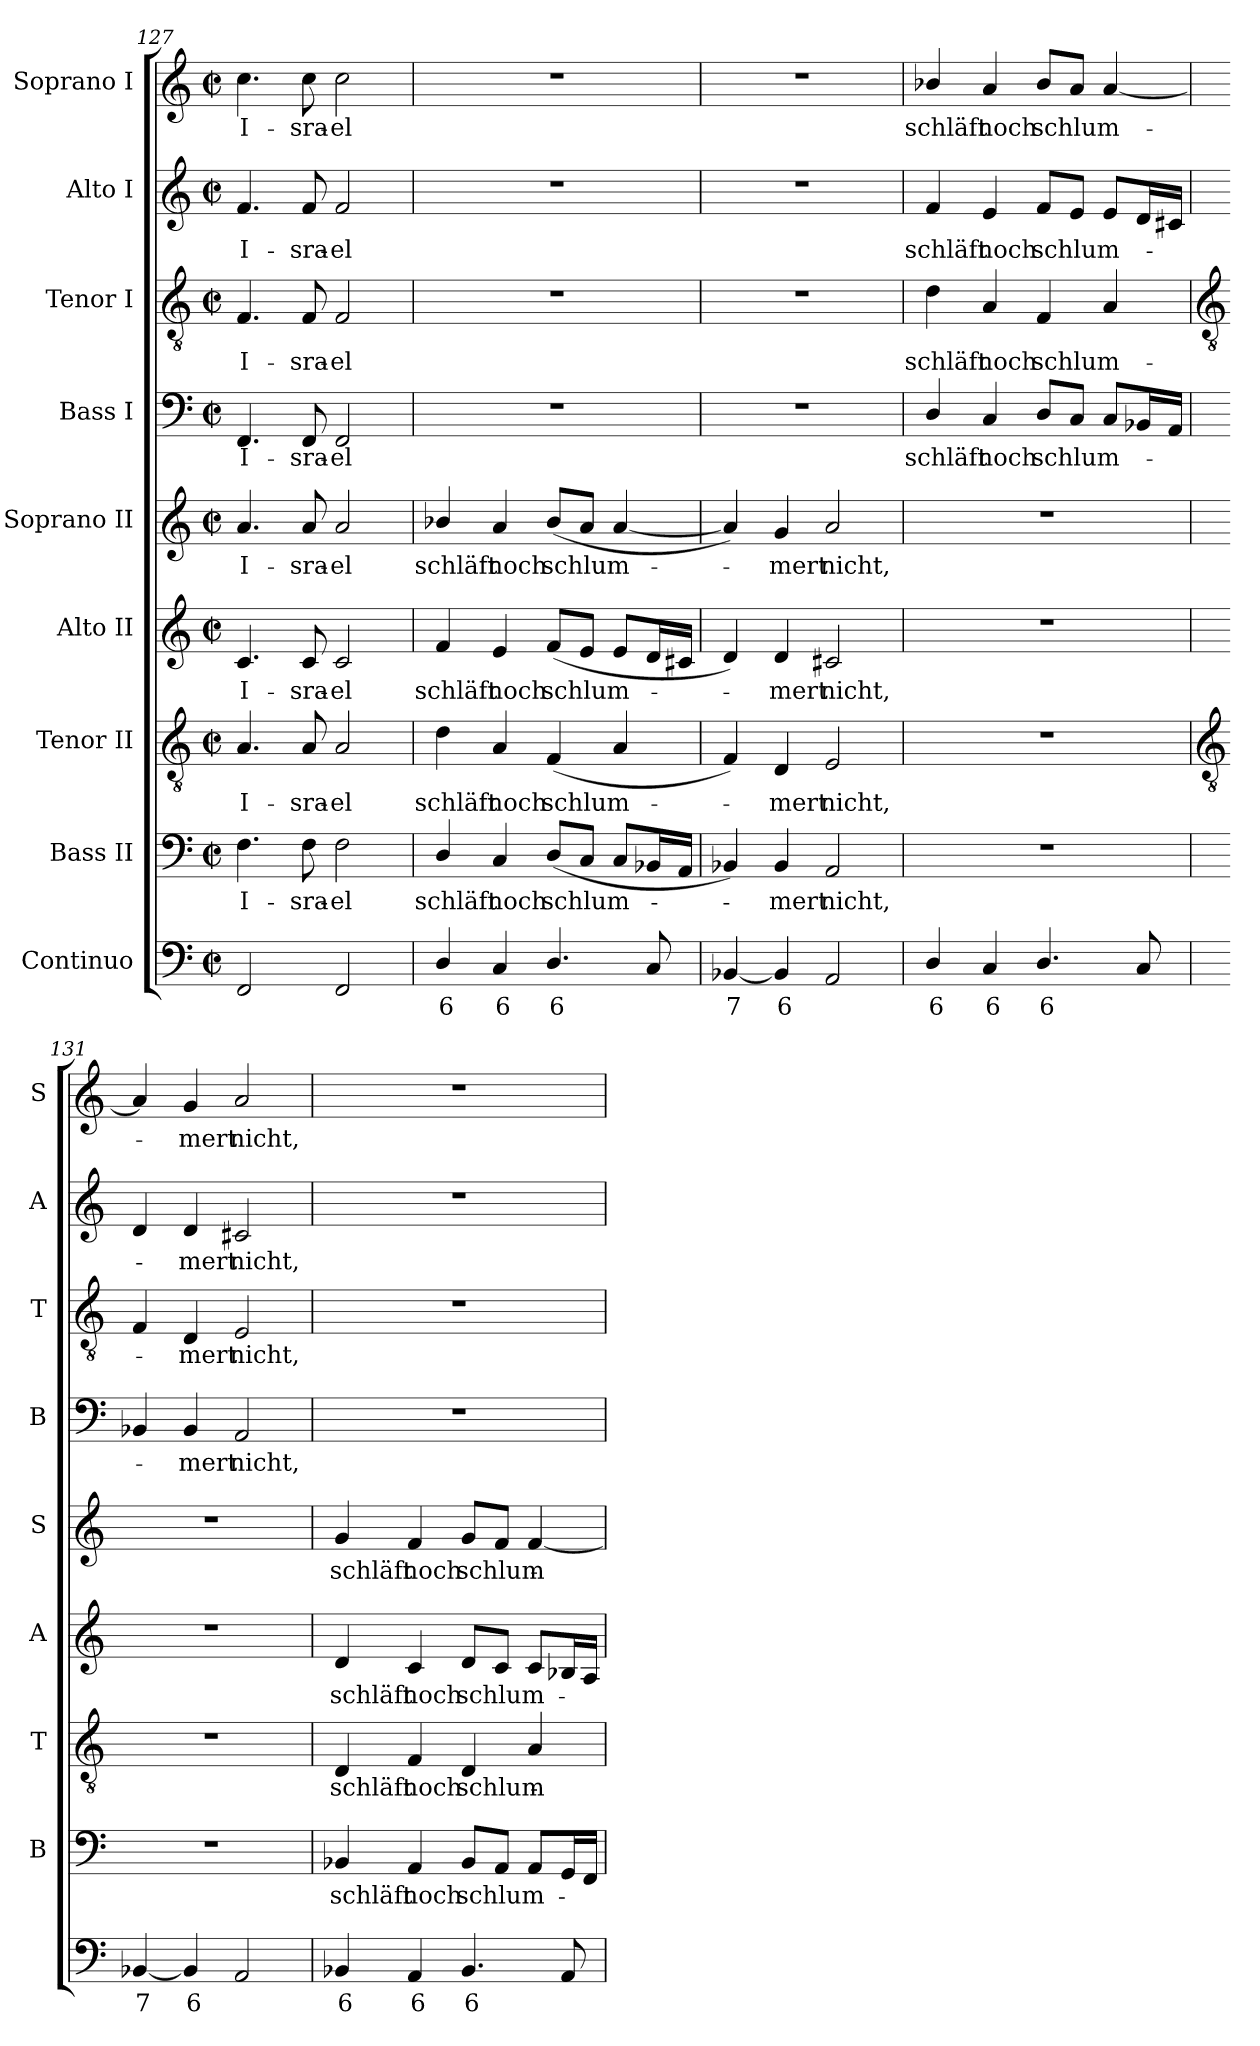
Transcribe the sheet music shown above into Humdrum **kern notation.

**kern	**text	**kern	**text	**kern	**text	**kern	**text	**kern	**text	**kern	**text	**kern	**text	**kern	**text	**kern	**text
*part9	*part9	*part8	*part8	*part7	*part7	*part6	*part6	*part5	*part5	*part4	*part4	*part3	*part3	*part2	*part2	*part1	*part1
*staff9	*staff9	*staff8	*staff8	*staff7	*staff7	*staff6	*staff6	*staff5	*staff5	*staff4	*staff4	*staff3	*staff3	*staff2	*staff2	*staff1	*staff1
*I"Continuo	*	*I"Bass II	*	*I"Tenor II	*	*I"Alto II	*	*I"Soprano II	*	*I"Bass I	*	*I"Tenor I	*	*I"Alto I	*	*I"Soprano I	*
*	*	*I'B	*	*I'T	*	*I'A	*	*I'S	*	*I'B	*	*I'T	*	*I'A	*	*I'S	*
*clefF4	*	*clefF4	*	*clefGv2	*	*clefG2	*	*clefG2	*	*clefF4	*	*clefGv2	*	*clefG2	*	*clefG2	*
*k[]	*	*k[]	*	*k[]	*	*k[]	*	*k[]	*	*k[]	*	*k[]	*	*k[]	*	*k[]	*
*C:	*	*C:	*	*C:	*	*C:	*	*C:	*	*C:	*	*C:	*	*C:	*	*C:	*
*M2/2	*	*M2/2	*	*M2/2	*	*M2/2	*	*M2/2	*	*M2/2	*	*M2/2	*	*M2/2	*	*M2/2	*
*met(c|)	*	*met(c|)	*	*met(c|)	*	*met(c|)	*	*met(c|)	*	*met(c|)	*	*met(c|)	*	*met(c|)	*	*met(c|)	*
=127	=127	=127	=127	=127	=127	=127	=127	=127	=127	=127	=127	=127	=127	=127	=127	=127	=127
!	!	!	!LO:LY:b	!	!LO:LY:b	!	!LO:LY:b	!	!LO:LY:b	!	!LO:LY:b	!	!LO:LY:b	!	!LO:LY:b	!	!LO:LY:b
2FF	.	4.F	I-	4.A	I-	4.c	I-	4.a	I-	4.FF	I-	4.F	I-	4.f	I-	4.cc	I-
!	!	!	!LO:LY:b	!	!LO:LY:b	!	!LO:LY:b	!	!LO:LY:b	!	!LO:LY:b	!	!LO:LY:b	!	!LO:LY:b	!	!LO:LY:b
.	.	8F	-sra-	8A	-sra-	8c	-sra-	8a	-sra-	8FF	-sra-	8F	-sra-	8f	-sra-	8cc	-sra-
!	!	!	!LO:LY:b	!	!LO:LY:b	!	!LO:LY:b	!	!LO:LY:b	!	!LO:LY:b	!	!LO:LY:b	!	!LO:LY:b	!	!LO:LY:b
2FF	.	2F	-el	2A	-el	2c	-el	2a	-el	2FF	-el	2F	-el	2f	-el	2cc	-el
=128	=128	=128	=128	=128	=128	=128	=128	=128	=128	=128	=128	=128	=128	=128	=128	=128	=128
!	!LO:LY:b	!	!LO:LY:b	!	!LO:LY:b	!	!LO:LY:b	!	!LO:LY:b	!	!	!	!	!	!	!	!
4D/	6	4D/	schläft	4d	schläft	4f	schläft	4b-X/	schläft	1r	.	1r	.	1r	.	1r	.
!	!LO:LY:b	!	!LO:LY:b	!	!LO:LY:b	!	!LO:LY:b	!	!LO:LY:b	!	!	!	!	!	!	!	!
4C	6	4C	noch	4A	noch	4e	noch	4a	noch	.	.	.	.	.	.	.	.
!	!LO:LY:b	!	!LO:LY:b	!	!LO:LY:b	!	!LO:LY:b	!	!LO:LY:b	!	!	!	!	!	!	!	!
4.D/	6	(<8DL	schlum-	(<4F	schlum-	(<8fL	schlum-	(<8b-L	schlum-	.	.	.	.	.	.	.	.
.	.	8CJ	.	.	.	8eJ	.	8aJ	.	.	.	.	.	.	.	.	.
.	.	8CL	.	4A	.	8eL	.	[4a	.	.	.	.	.	.	.	.	.
8C	.	16BB-XL	.	.	.	16dL	.	.	.	.	.	.	.	.	.	.	.
.	.	16AAJJ	.	.	.	16c#XJJ	.	.	.	.	.	.	.	.	.	.	.
=129	=129	=129	=129	=129	=129	=129	=129	=129	=129	=129	=129	=129	=129	=129	=129	=129	=129
!	!LO:LY:b	!	!	!	!	!	!	!	!	!	!	!	!	!	!	!	!
[4BB-X	7	4BB-X)	.	4F)	.	4d)	.	4a])	.	1r	.	1r	.	1r	.	1r	.
!	!LO:LY:b	!	!LO:LY:b	!	!LO:LY:b	!	!LO:LY:b	!	!LO:LY:b	!	!	!	!	!	!	!	!
4BB-]	6	4BB-	mert	4D	mert	4d	mert	4g	mert	.	.	.	.	.	.	.	.
!	!	!	!LO:LY:b	!	!LO:LY:b	!	!LO:LY:b	!	!LO:LY:b	!	!	!	!	!	!	!	!
2AA	.	2AA	nicht,	2E	nicht,	2c#X	nicht,	2a	nicht,	.	.	.	.	.	.	.	.
=130	=130	=130	=130	=130	=130	=130	=130	=130	=130	=130	=130	=130	=130	=130	=130	=130	=130
!	!LO:LY:b	!	!	!	!	!	!	!	!	!	!LO:LY:b	!	!LO:LY:b	!	!LO:LY:b	!	!LO:LY:b
4D/	6	1r	.	1r	.	1r	.	1r	.	4D/	schläft	4d	schläft	4f	schläft	4b-X/	schläft
!	!LO:LY:b	!	!	!	!	!	!	!	!	!	!LO:LY:b	!	!LO:LY:b	!	!LO:LY:b	!	!LO:LY:b
4C	6	.	.	.	.	.	.	.	.	4C	noch	4A	noch	4e	noch	4a	noch
!	!LO:LY:b	!	!	!	!	!	!	!	!	!	!LO:LY:b	!	!LO:LY:b	!	!LO:LY:b	!	!LO:LY:b
4.D/	6	.	.	.	.	.	.	.	.	8DL	schlum-	4F	schlum-	8fL	schlum-	8b-L	schlum-
.	.	.	.	.	.	.	.	.	.	8CJ	.	.	.	8eJ	.	8aJ	.
.	.	.	.	.	.	.	.	.	.	8CL	.	4A	.	8eL	.	[4a	.
8C	.	.	.	.	.	.	.	.	.	16BB-XL	.	.	.	16dL	.	.	.
.	.	.	.	.	.	.	.	.	.	16AAJJ	.	.	.	16c#XJJ	.	.	.
!!LO:LB:g=z
=131	=131	=131	=131	=131	=131	=131	=131	=131	=131	=131	=131	=131	=131	=131	=131	=131	=131
*	*	*	*	*clefGv2	*	*	*	*	*	*	*	*clefGv2	*	*	*	*	*
!	!LO:LY:b	!	!	!	!	!	!	!	!	!	!	!	!	!	!	!	!
[4BB-X	7	1r	.	1r	.	1r	.	1r	.	4BB-X	.	4F	.	4d	.	4a]	.
!	!LO:LY:b	!	!	!	!	!	!	!	!	!	!LO:LY:b	!	!LO:LY:b	!	!LO:LY:b	!	!LO:LY:b
4BB-]	6	.	.	.	.	.	.	.	.	4BB-	mert	4D	mert	4d	mert	4g	mert
!	!	!	!	!	!	!	!	!	!	!	!LO:LY:b	!	!LO:LY:b	!	!LO:LY:b	!	!LO:LY:b
2AA	.	.	.	.	.	.	.	.	.	2AA	nicht,	2E	nicht,	2c#X	nicht,	2a	nicht,
=132	=132	=132	=132	=132	=132	=132	=132	=132	=132	=132	=132	=132	=132	=132	=132	=132	=132
!	!LO:LY:b	!	!LO:LY:b	!	!LO:LY:b	!	!LO:LY:b	!	!LO:LY:b	!	!	!	!	!	!	!	!
4BB-X	6	4BB-X	schläft	4D	schläft	4d	schläft	4g	schläft	1r	.	1r	.	1r	.	1r	.
!	!LO:LY:b	!	!LO:LY:b	!	!LO:LY:b	!	!LO:LY:b	!	!LO:LY:b	!	!	!	!	!	!	!	!
4AA	6	4AA	noch	4F	noch	4c	noch	4f	noch	.	.	.	.	.	.	.	.
!	!LO:LY:b	!	!LO:LY:b	!	!LO:LY:b	!	!LO:LY:b	!	!LO:LY:b	!	!	!	!	!	!	!	!
4.BB-	6	8BB-L	schlum-	4D	schlum-	8dL	schlum-	8gL	schlum-	.	.	.	.	.	.	.	.
.	.	8AAJ	.	.	.	8cJ	.	8fJ	.	.	.	.	.	.	.	.	.
.	.	8AAL	.	4A	.	8cL	.	[4f	.	.	.	.	.	.	.	.	.
8AA	.	16GGL	.	.	.	16B-XL	.	.	.	.	.	.	.	.	.	.	.
.	.	16FFJJ	.	.	.	16AJJ	.	.	.	.	.	.	.	.	.	.	.
=	=	=	=	=	=	=	=	=	=	=	=	=	=	=	=	=	=
*-	*-	*-	*-	*-	*-	*-	*-	*-	*-	*-	*-	*-	*-	*-	*-	*-	*-
